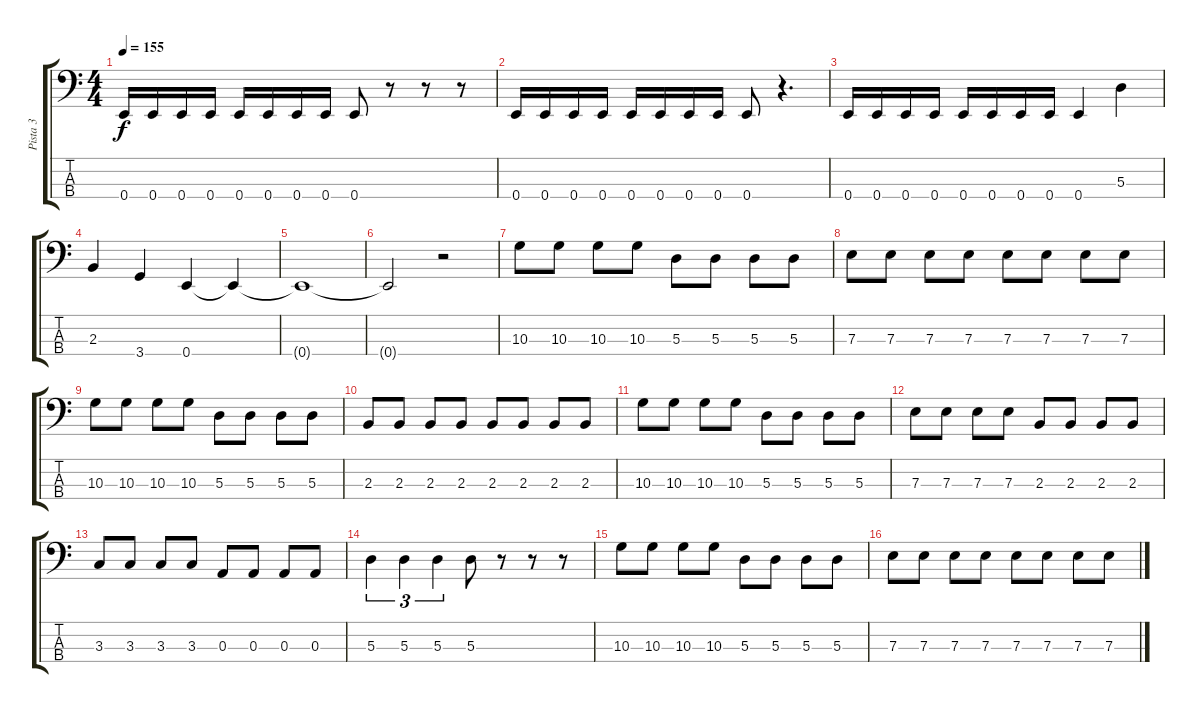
\track ("Pista 3" "Pista 3") {instrument electricbassfinger}
\staff {score tabs}
\tuning (G2 D2 A1 E1) {hide}
\ts (4 4)
\tempo 155
\clef f4
\ks c
0.4.16{dy f instrument electricbassfinger} 0.4.16 0.4.16 0.4.16 0.4.16 0.4.16 0.4.16 0.4.16 0.4.8 r.8 r.8 r.8 |
0.4.16 0.4.16 0.4.16 0.4.16 0.4.16 0.4.16 0.4.16 0.4.16 0.4.8 r.4{d} |
0.4.16 0.4.16 0.4.16 0.4.16 0.4.16 0.4.16 0.4.16 0.4.16 0.4.4 5.3.4 |
2.3.4 3.4.4 0.4.4 0.4{t}.4 |
0.4{t}.1 |
0.4{t}.2 r.2 |
10.3.8 10.3.8 10.3.8 10.3.8 5.3.8 5.3.8 5.3.8 5.3.8 |
7.3.8 7.3.8 7.3.8 7.3.8 7.3.8 7.3.8 7.3.8 7.3.8 |
10.3.8 10.3.8 10.3.8 10.3.8 5.3.8 5.3.8 5.3.8 5.3.8 |
2.3.8 2.3.8 2.3.8 2.3.8 2.3.8 2.3.8 2.3.8 2.3.8 |
10.3.8 10.3.8 10.3.8 10.3.8 5.3.8 5.3.8 5.3.8 5.3.8 |
7.3.8 7.3.8 7.3.8 7.3.8 2.3.8 2.3.8 2.3.8 2.3.8 |
3.3.8 3.3.8 3.3.8 3.3.8 0.3.8 0.3.8 0.3.8 0.3.8 |
5.3.4{tu (3 2)} 5.3.4{tu (3 2)} 5.3.4{tu (3 2)} 5.3.8 r.8 r.8 r.8 |
10.3.8 10.3.8 10.3.8 10.3.8 5.3.8 5.3.8 5.3.8 5.3.8 |
7.3.8 7.3.8 7.3.8 7.3.8 7.3.8 7.3.8 7.3.8 7.3.8
